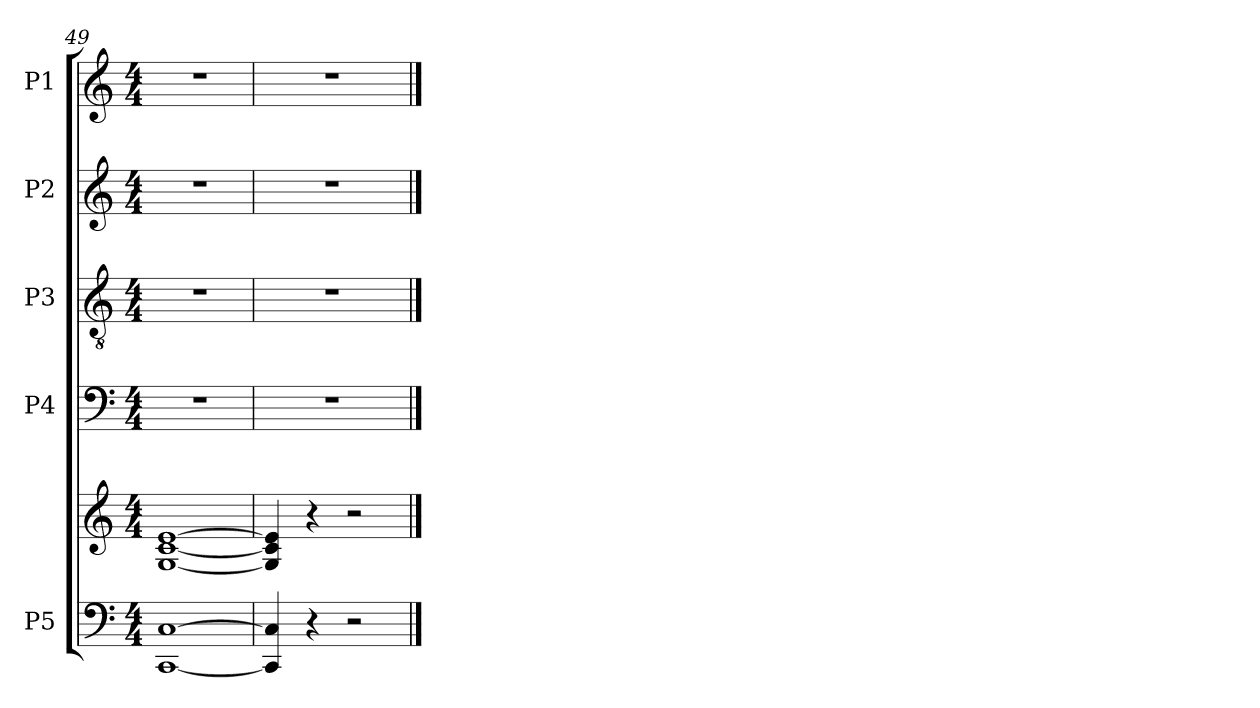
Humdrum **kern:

**kern	**kern	**kern	**kern	**kern	**kern
*part5	*part5	*part4	*part3	*part2	*part1
*staff6	*staff5	*staff4	*staff3	*staff2	*staff1
*I"P5	*	*I"P4	*I"P3	*I"P2	*I"P1
*clefF4	*clefG2	*clefF4	*clefGv2	*clefG2	*clefG2
*	*	*	*ITrd7c12	*	*
*k[]	*k[]	*k[]	*k[]	*k[]	*k[]
*C:	*C:	*C:	*C:	*C:	*C:
*M4/4	*M4/4	*M4/4	*M4/4	*M4/4	*M4/4
=49	=49	=49	=49	=49	=49
[1CCi [1Ci	[1Gi [1ci [1ei	1r	1r	1r	1r
=50	=50	=50	=50	=50	=50
4CCi/] 4Ci]	4Gi/] 4ci] 4ei]	1r	1r	1r	1r
4r	4r	.	.	.	.
2r	2r	.	.	.	.
==	==	==	==	==	==
*-	*-	*-	*-	*-	*-
